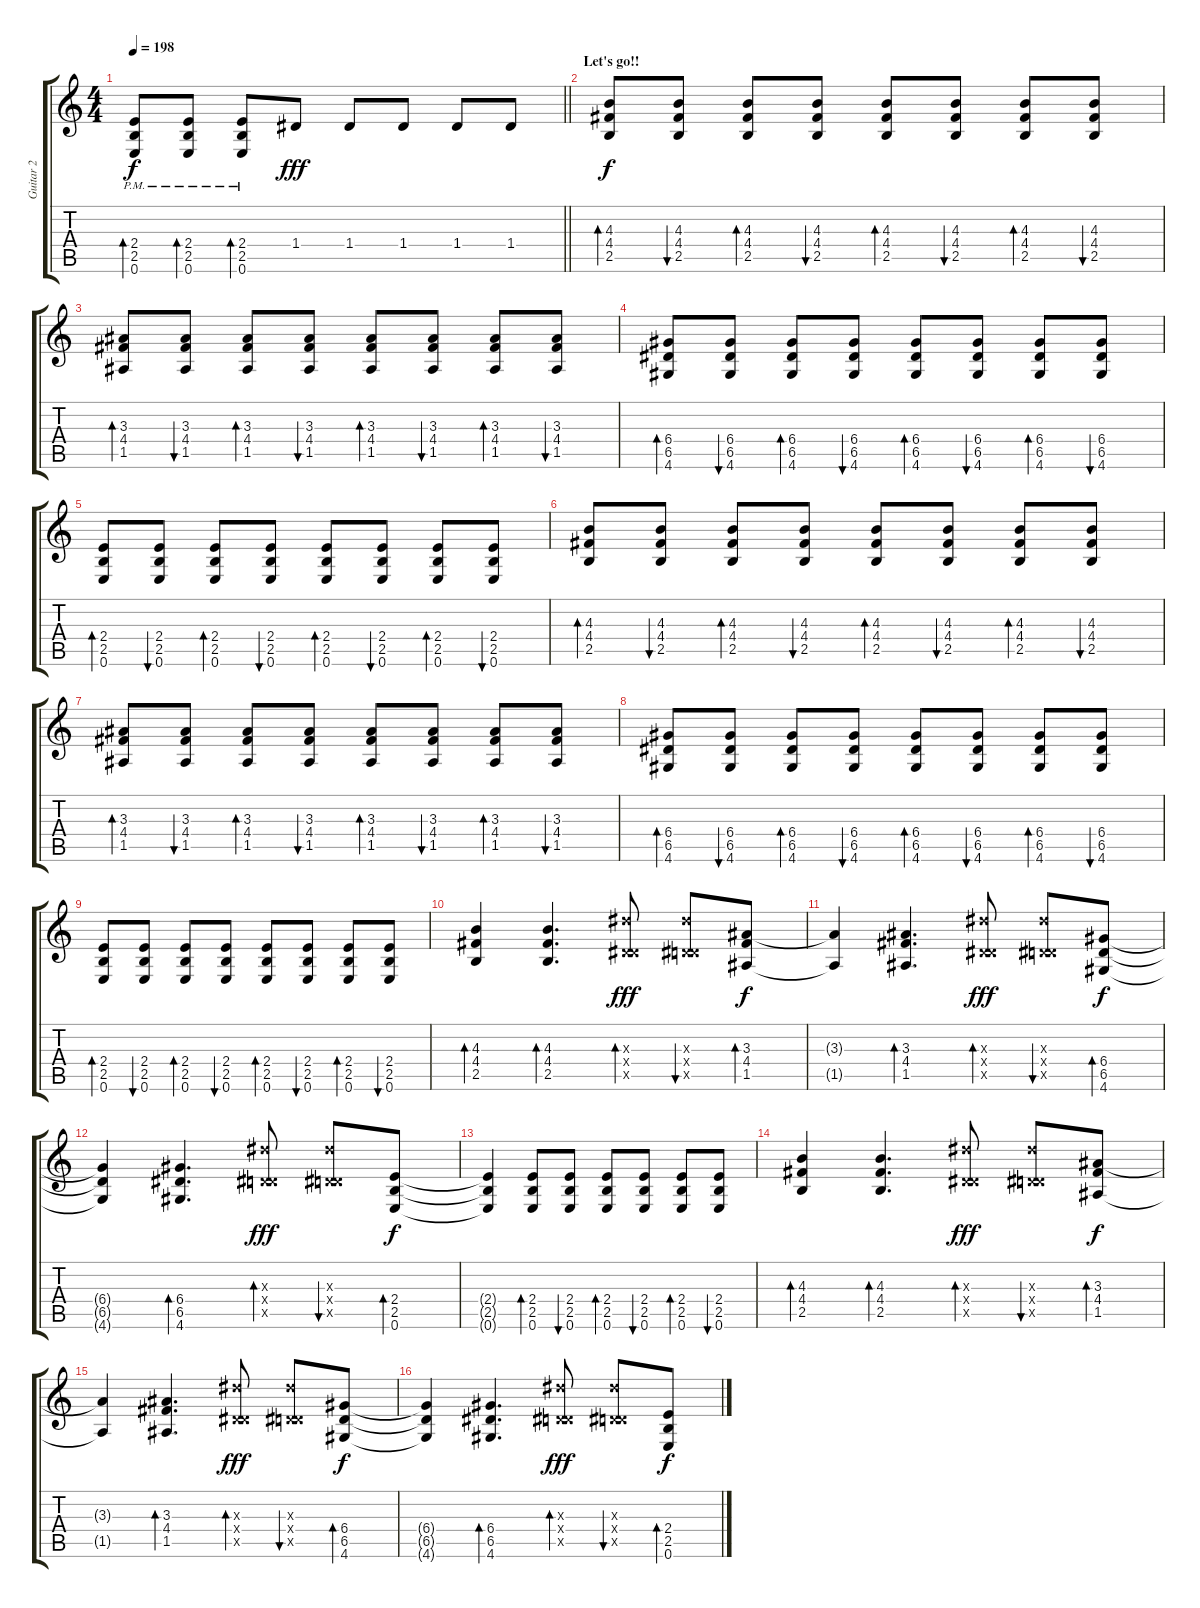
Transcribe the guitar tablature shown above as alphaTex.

\track ("Guitar 2" "Guitar 2") {instrument distortionguitar}
\staff {score tabs}
\tuning (E4 B3 G3 D3 A2 E2) {hide}
\ts (4 4)
\tempo 198
\clef g2
\barLineRight lightlight
\ks c
(2.4{pm} 2.5{pm} 0.6).8{bd 30 dy f} (2.4{pm} 2.5{pm} 0.6).8{bd 30} (2.4{pm} 2.5{pm} 0.6).8{bd 30} 1.4.8{dy fff} 1.4.8 1.4.8 1.4.8 1.4.8 |
\section ("" "Let's go!!")
(4.3 4.4 2.5).8{bd 30 dy f} (4.3 4.4 2.5).8{bu 30} (4.3 4.4 2.5).8{bd 30} (4.3 4.4 2.5).8{bu 30} (4.3 4.4 2.5).8{bd 30} (4.3 4.4 2.5).8{bu 30} (4.3 4.4 2.5).8{bd 30} (4.3 4.4 2.5).8{bu 30} |
(3.3 4.4 1.5).8{bd 30} (3.3 4.4 1.5).8{bu 30} (3.3 4.4 1.5).8{bd 30} (3.3 4.4 1.5).8{bu 30} (3.3 4.4 1.5).8{bd 30} (3.3 4.4 1.5).8{bu 30} (3.3 4.4 1.5).8{bd 30} (3.3 4.4 1.5).8{bu 30} |
(6.4 6.5 4.6).8{bd 30} (6.4 6.5 4.6).8{bu 30} (6.4 6.5 4.6).8{bd 30} (6.4 6.5 4.6).8{bu 30} (6.4 6.5 4.6).8{bd 30} (6.4 6.5 4.6).8{bu 30} (6.4 6.5 4.6).8{bd 30} (6.4 6.5 4.6).8{bu 30} |
(2.4 2.5 0.6).8{bd 30} (2.4 2.5 0.6).8{bu 30} (2.4 2.5 0.6).8{bd 30} (2.4 2.5 0.6).8{bu 30} (2.4 2.5 0.6).8{bd 30} (2.4 2.5 0.6).8{bu 30} (2.4 2.5 0.6).8{bd 30} (2.4 2.5 0.6).8{bu 30} |
(4.3 4.4 2.5).8{bd 30} (4.3 4.4 2.5).8{bu 30} (4.3 4.4 2.5).8{bd 30} (4.3 4.4 2.5).8{bu 30} (4.3 4.4 2.5).8{bd 30} (4.3 4.4 2.5).8{bu 30} (4.3 4.4 2.5).8{bd 30} (4.3 4.4 2.5).8{bu 30} |
(3.3 4.4 1.5).8{bd 30} (3.3 4.4 1.5).8{bu 30} (3.3 4.4 1.5).8{bd 30} (3.3 4.4 1.5).8{bu 30} (3.3 4.4 1.5).8{bd 30} (3.3 4.4 1.5).8{bu 30} (3.3 4.4 1.5).8{bd 30} (3.3 4.4 1.5).8{bu 30} |
(6.4 6.5 4.6).8{bd 30} (6.4 6.5 4.6).8{bu 30} (6.4 6.5 4.6).8{bd 30} (6.4 6.5 4.6).8{bu 30} (6.4 6.5 4.6).8{bd 30} (6.4 6.5 4.6).8{bu 30} (6.4 6.5 4.6).8{bd 30} (6.4 6.5 4.6).8{bu 30} |
(2.4 2.5 0.6).8{bd 30} (2.4 2.5 0.6).8{bu 30} (2.4 2.5 0.6).8{bd 30} (2.4 2.5 0.6).8{bu 30} (2.4 2.5 0.6).8{bd 30} (2.4 2.5 0.6).8{bu 30} (2.4 2.5 0.6).8{bd 30} (2.4 2.5 0.6).8{bu 30} |
(4.3 4.4 2.5).4{bd 30} (4.3 4.4 2.5).4{d bd 30} (8.3{x} 0.4{x} 6.5{x}).8{bd 30 dy fff} (8.3{x} 0.4{x} 6.5{x}).8{bu 30} (3.3 4.4 1.5).8{bd 30 dy f} |
(3.3{t} 1.5{t}).4 (3.3 4.4 1.5).4{d bd 30} (8.3{x} 0.4{x} 6.5{x}).8{bd 30 dy fff} (8.3{x} 0.4{x} 6.5{x}).8{bu 30} (6.4 6.5 4.6).8{bd 30 dy f} |
(6.4{t} 6.5{t} 4.6{t}).4 (6.4 6.5 4.6).4{d bd 30} (8.3{x} 0.4{x} 6.5{x}).8{bd 30 dy fff} (8.3{x} 0.4{x} 6.5{x}).8{bu 30} (2.4 2.5 0.6).8{bd 30 dy f} |
(2.4{t} 2.5{t} 0.6{t}).4 (2.4 2.5 0.6).8{bd 30} (2.4 2.5 0.6).8{bu 30} (2.4 2.5 0.6).8{bd 30} (2.4 2.5 0.6).8{bu 30} (2.4 2.5 0.6).8{bd 30} (2.4 2.5 0.6).8{bu 30} |
(4.3 4.4 2.5).4{bd 30} (4.3 4.4 2.5).4{d bd 30} (8.3{x} 0.4{x} 6.5{x}).8{bd 30 dy fff} (8.3{x} 0.4{x} 6.5{x}).8{bu 30} (3.3 4.4 1.5).8{bd 30 dy f} |
(3.3{t} 1.5{t}).4 (3.3 4.4 1.5).4{d bd 30} (8.3{x} 0.4{x} 6.5{x}).8{bd 30 dy fff} (8.3{x} 0.4{x} 6.5{x}).8{bu 30} (6.4 6.5 4.6).8{bd 30 dy f} |
(6.4{t} 6.5{t} 4.6{t}).4 (6.4 6.5 4.6).4{d bd 30} (8.3{x} 0.4{x} 6.5{x}).8{bd 30 dy fff} (8.3{x} 0.4{x} 6.5{x}).8{bu 30} (2.4 2.5 0.6).8{bd 30 dy f}
